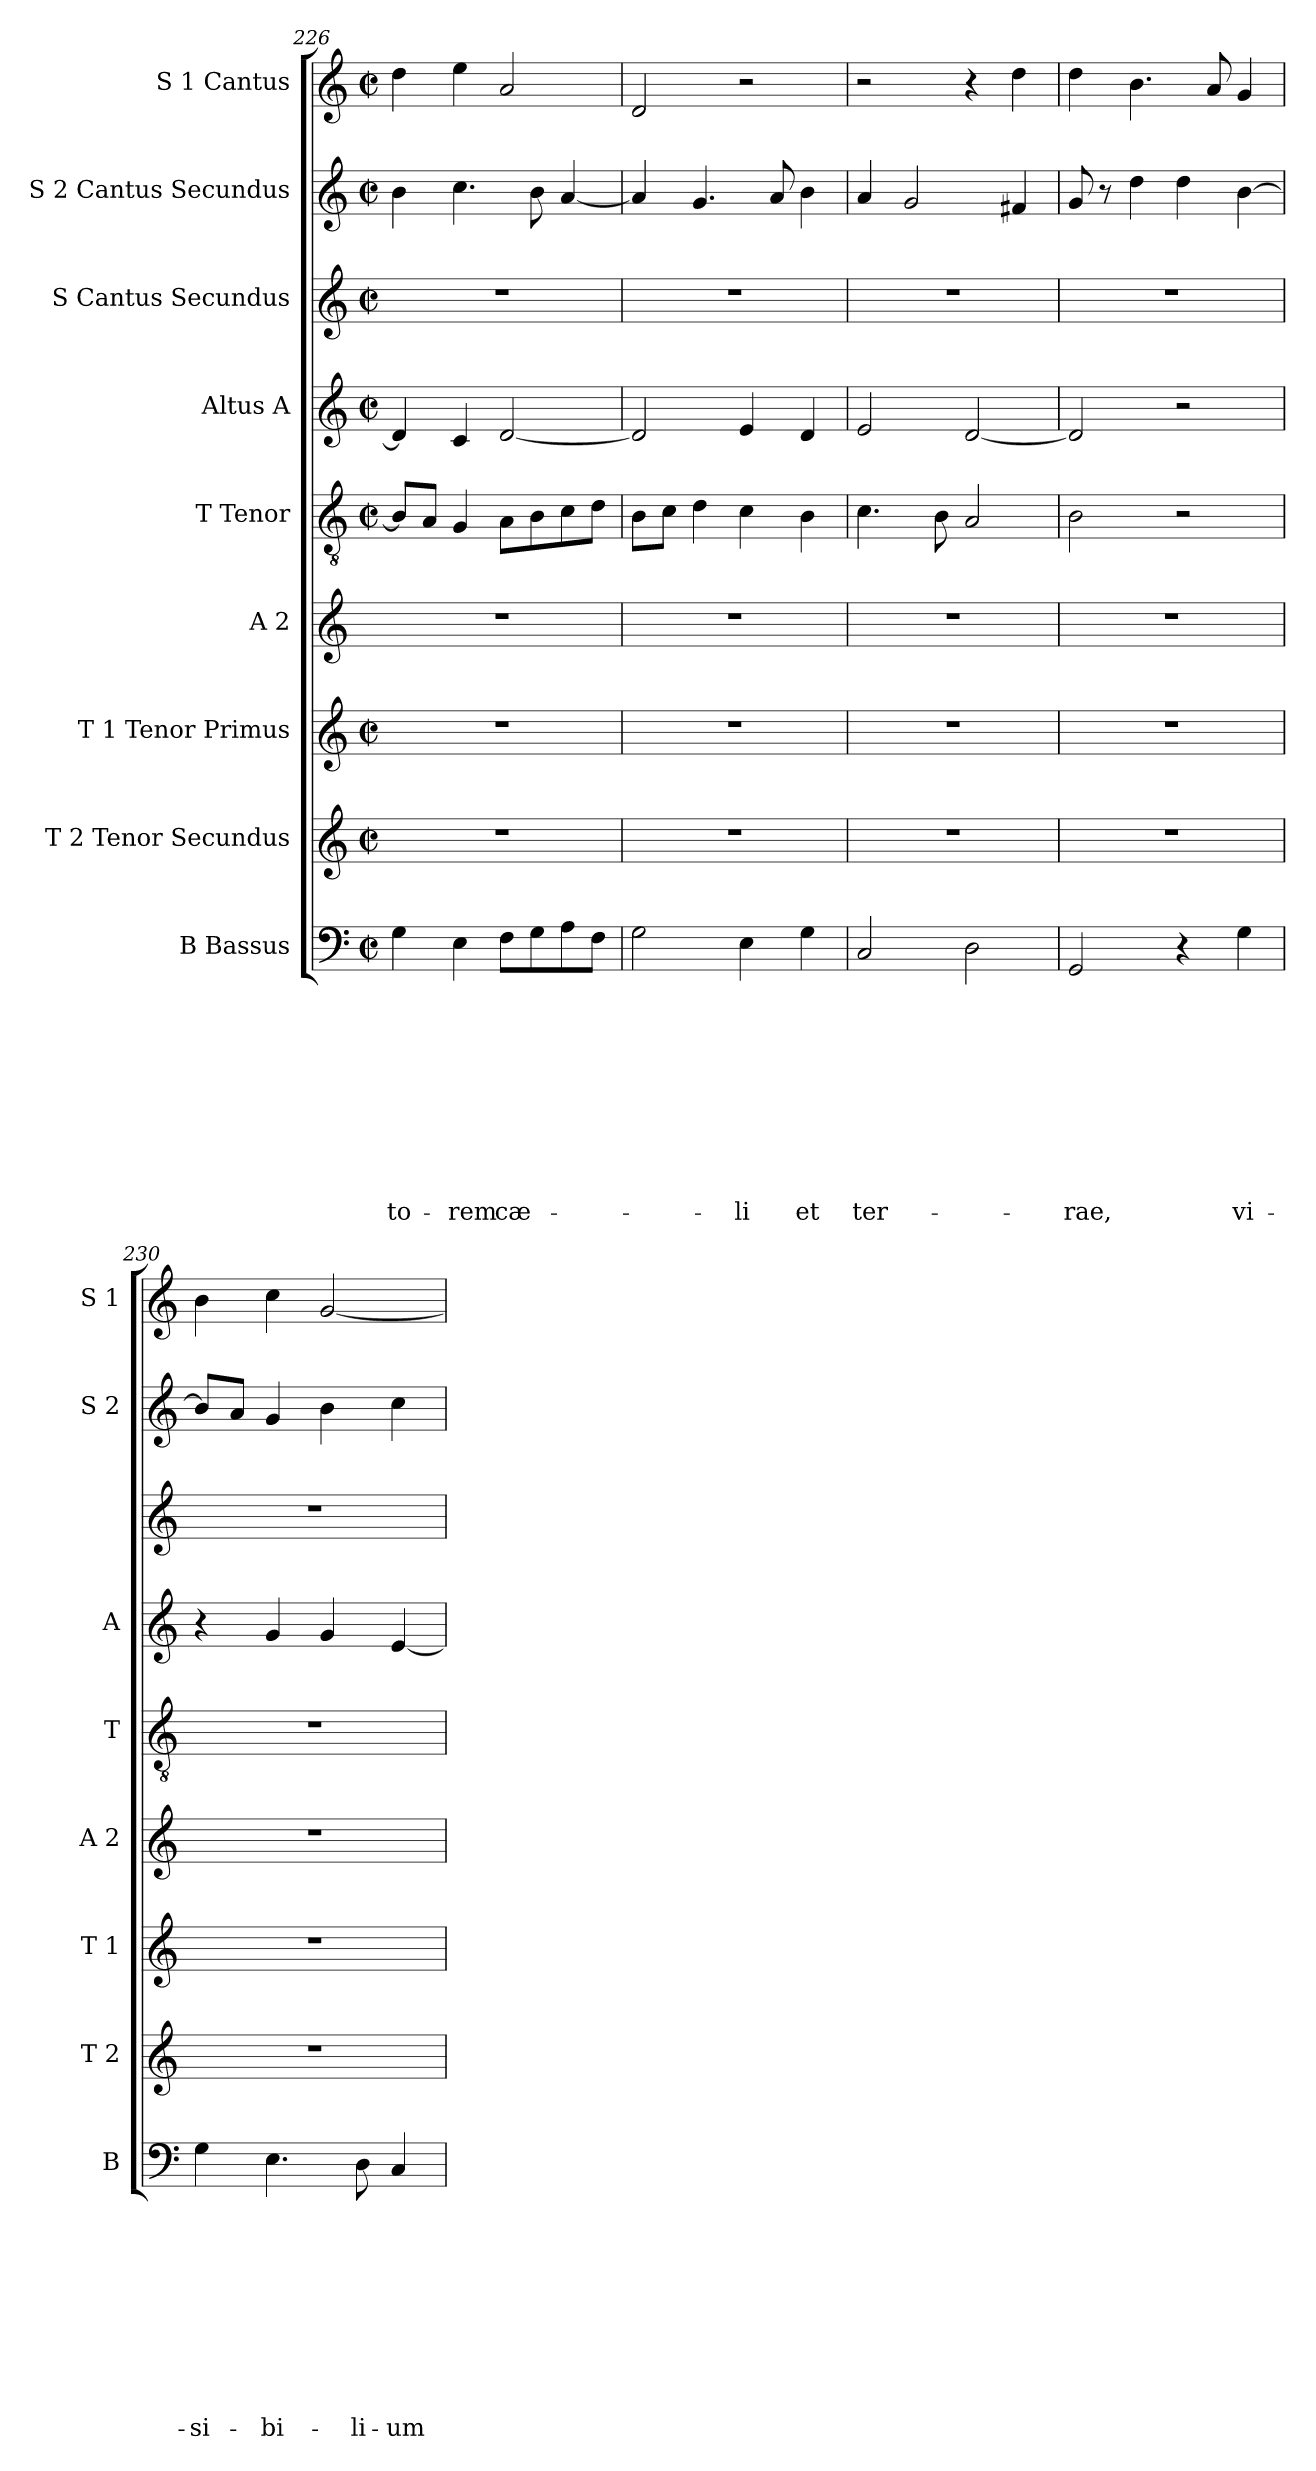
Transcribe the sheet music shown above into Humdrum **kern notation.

**kern	**text	**text	**text	**text	**text	**text	**text	**text	**text	**text	**kern	**kern	**kern	**kern	**kern	**kern	**kern	**kern
*part9	*part9	*part9	*part9	*part9	*part9	*part9	*part9	*part9	*part9	*part9	*part8	*part7	*part6	*part5	*part4	*part3	*part2	*part1
*staff9	*staff9	*staff9	*staff9	*staff9	*staff9	*staff9	*staff9	*staff9	*staff9	*staff9	*staff8	*staff7	*staff6	*staff5	*staff4	*staff3	*staff2	*staff1
*I"B Bassus	*	*	*	*	*	*	*	*	*	*	*I"T 2 Tenor Secundus	*I"T 1 Tenor Primus	*I"A 2	*I"T Tenor	*I"Altus A	*I"S Cantus Secundus	*I"S 2 Cantus Secundus	*I"S 1 Cantus
*I'B	*	*	*	*	*	*	*	*	*	*	*I'T 2	*I'T 1	*I'A 2	*I'T	*I'A	*	*I'S 2	*I'S 1
*clefF4	*	*	*	*	*	*	*	*	*	*	*clefG2	*clefG2	*clefG2	*clefGv2	*clefG2	*clefG2	*clefG2	*clefG2
*k[]	*	*	*	*	*	*	*	*	*	*	*k[]	*k[]	*k[]	*k[]	*k[]	*k[]	*k[]	*k[]
*C:	*	*	*	*	*	*	*	*	*	*	*C:	*C:	*C:	*C:	*C:	*C:	*C:	*C:
*M2/2	*	*	*	*	*	*	*	*	*	*	*M2/2	*M2/2	*	*M2/2	*M2/2	*M2/2	*M2/2	*M2/2
*met(c|)	*	*	*	*	*	*	*	*	*	*	*met(c|)	*met(c|)	*	*met(c|)	*met(c|)	*met(c|)	*met(c|)	*met(c|)
=226	=226	=226	=226	=226	=226	=226	=226	=226	=226	=226	=226	=226	=226	=226	=226	=226	=226	=226
!	!	!	!	!	!	!	!	!	!	!LO:LY:b	!	!	!	!	!	!	!	!
4G\	.	.	.	.	.	.	.	.	.	-to-	1r	1r	1r	8B/L]	4d/]	1r	4b\	4dd\
.	.	.	.	.	.	.	.	.	.	.	.	.	.	8A/J	.	.	.	.
!	!	!	!	!	!	!	!	!	!	!LO:LY:b	!	!	!	!	!	!	!	!
4E\	.	.	.	.	.	.	.	.	.	-rem	.	.	.	4G/	4c/	.	4.cc\	4ee\
!	!	!	!	!	!	!	!	!	!	!LO:LY:b	!	!	!	!	!	!	!	!
8F\L	.	.	.	.	.	.	.	.	.	cæ-	.	.	.	8A\L	[<2d/	.	.	2a/
8G\	.	.	.	.	.	.	.	.	.	.	.	.	.	8B\	.	.	8b\	.
8A\	.	.	.	.	.	.	.	.	.	.	.	.	.	8c\	.	.	[<4a/	.
8F\J	.	.	.	.	.	.	.	.	.	.	.	.	.	8d\J	.	.	.	.
=227	=227	=227	=227	=227	=227	=227	=227	=227	=227	=227	=227	=227	=227	=227	=227	=227	=227	=227
2G\	.	.	.	.	.	.	.	.	.	.	1r	1r	1r	8B\L	2d/]	1r	4a/]	2d/
.	.	.	.	.	.	.	.	.	.	.	.	.	.	8c\J	.	.	.	.
.	.	.	.	.	.	.	.	.	.	.	.	.	.	4d\	.	.	4.g/	.
!	!	!	!	!	!	!	!	!	!	!LO:LY:b	!	!	!	!	!	!	!	!
4E\	.	.	.	.	.	.	.	.	.	-li	.	.	.	4c\	4e/	.	.	2r
.	.	.	.	.	.	.	.	.	.	.	.	.	.	.	.	.	8a/	.
!	!	!	!	!	!	!	!	!	!	!LO:LY:b	!	!	!	!	!	!	!	!
4G\	.	.	.	.	.	.	.	.	.	et	.	.	.	4B\	4d/	.	4b\	.
=228	=228	=228	=228	=228	=228	=228	=228	=228	=228	=228	=228	=228	=228	=228	=228	=228	=228	=228
!	!	!	!	!	!	!	!	!	!	!LO:LY:b	!	!	!	!	!	!	!	!
2C/	.	.	.	.	.	.	.	.	.	ter-	1r	1r	1r	4.c\	2e/	1r	4a/	2r
.	.	.	.	.	.	.	.	.	.	.	.	.	.	.	.	.	2g/	.
.	.	.	.	.	.	.	.	.	.	.	.	.	.	8B\	.	.	.	.
2D\	.	.	.	.	.	.	.	.	.	.	.	.	.	2A/	[<2d/	.	.	4r
.	.	.	.	.	.	.	.	.	.	.	.	.	.	.	.	.	4f#X/	4dd\
=229	=229	=229	=229	=229	=229	=229	=229	=229	=229	=229	=229	=229	=229	=229	=229	=229	=229	=229
!	!	!	!	!	!	!	!	!	!	!LO:LY:b	!	!	!	!	!	!	!	!
2GG/	.	.	.	.	.	.	.	.	.	-rae,	1r	1r	1r	2B\	2d/]	1r	8g/	4dd\
.	.	.	.	.	.	.	.	.	.	.	.	.	.	.	.	.	8r	.
.	.	.	.	.	.	.	.	.	.	.	.	.	.	.	.	.	4dd\	4.b\
4r	.	.	.	.	.	.	.	.	.	.	.	.	.	2r	2r	.	4dd\	.
.	.	.	.	.	.	.	.	.	.	.	.	.	.	.	.	.	.	8a/
!	!	!	!	!	!	!	!	!	!	!LO:LY:b	!	!	!	!	!	!	!	!
4G\	.	.	.	.	.	.	.	.	.	vi-	.	.	.	.	.	.	[<4b\	4g/
!!LO:LB:g=z
=230	=230	=230	=230	=230	=230	=230	=230	=230	=230	=230	=230	=230	=230	=230	=230	=230	=230	=230
!	!	!	!	!	!	!	!	!	!	!LO:LY:b	!	!	!	!	!	!	!	!
4G\	.	.	.	.	.	.	.	.	.	-si-	1r	1r	1r	1r	4r	1r	8b/L]	4b\
.	.	.	.	.	.	.	.	.	.	.	.	.	.	.	.	.	8a/J	.
!	!	!	!	!	!	!	!	!	!	!LO:LY:b	!	!	!	!	!	!	!	!
4.E\	.	.	.	.	.	.	.	.	.	-bi-	.	.	.	.	4g/	.	4g/	4cc\
.	.	.	.	.	.	.	.	.	.	.	.	.	.	.	4g/	.	4b\	[<2g/
!	!	!	!	!	!	!	!	!	!	!LO:LY:b	!	!	!	!	!	!	!	!
8D\	.	.	.	.	.	.	.	.	.	-li-	.	.	.	.	.	.	.	.
!	!	!	!	!	!	!	!	!	!	!LO:LY:b	!	!	!	!	!	!	!	!
4C/	.	.	.	.	.	.	.	.	.	-um	.	.	.	.	[<4e/	.	4cc\	.
=	=	=	=	=	=	=	=	=	=	=	=	=	=	=	=	=	=	=
*-	*-	*-	*-	*-	*-	*-	*-	*-	*-	*-	*-	*-	*-	*-	*-	*-	*-	*-
